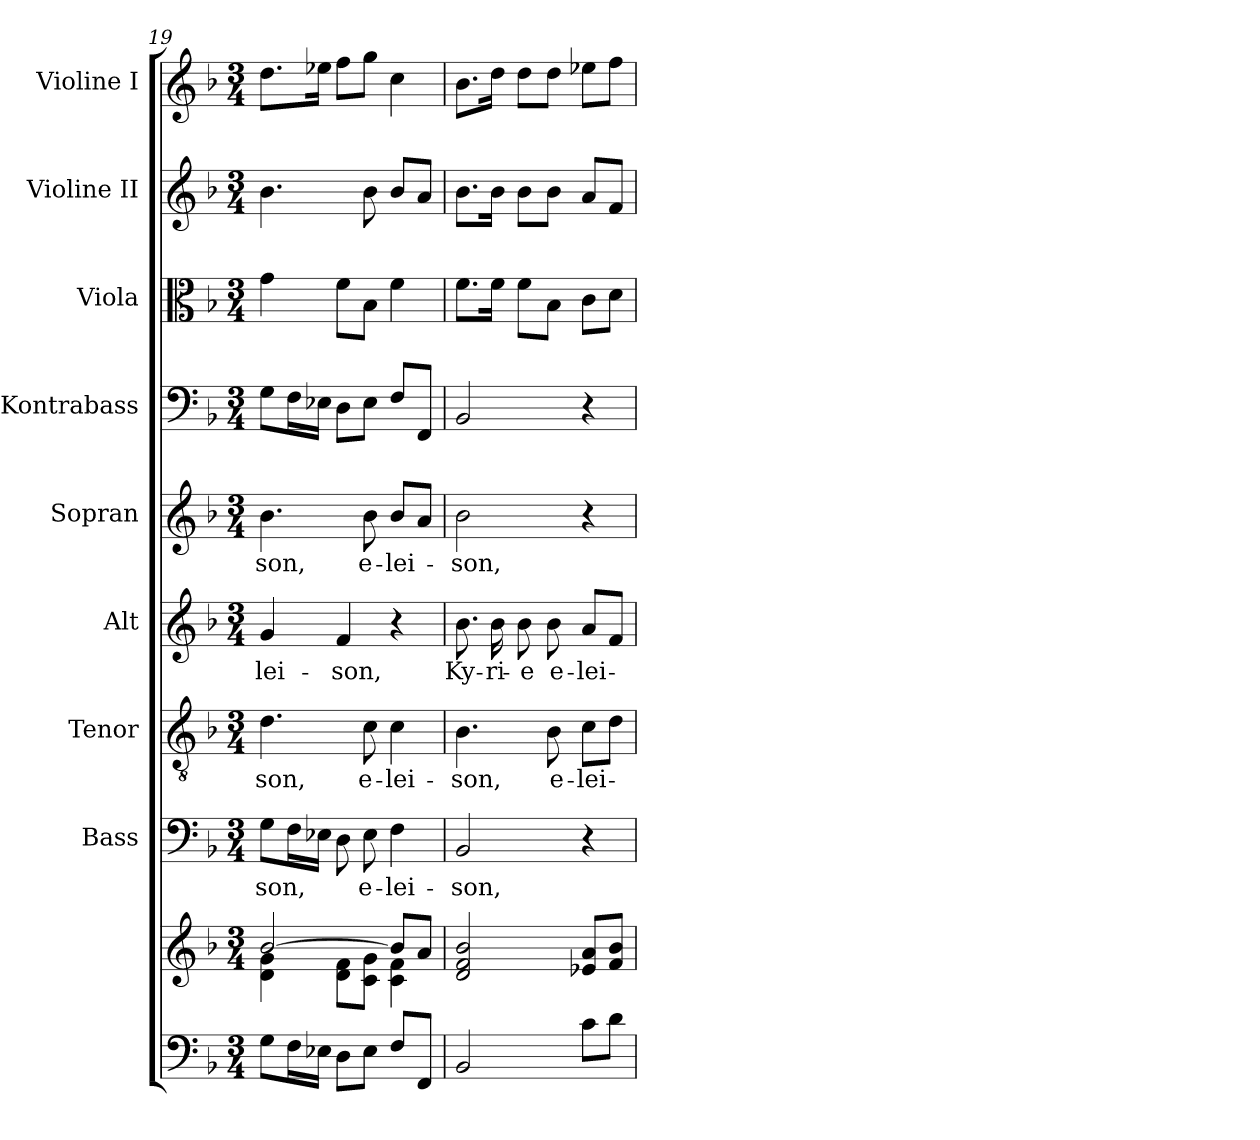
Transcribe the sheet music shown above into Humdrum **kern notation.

**kern	**kern	**kern	**text	**kern	**text	**kern	**text	**kern	**text	**kern	**kern	**kern	**kern
*part9	*part9	*part8	*part8	*part7	*part7	*part6	*part6	*part5	*part5	*part4	*part3	*part2	*part1
*staff10	*staff9	*staff8	*staff8	*staff7	*staff7	*staff6	*staff6	*staff5	*staff5	*staff4	*staff3	*staff2	*staff1
*	*	*I"Bass	*	*I"Tenor	*	*I"Alt	*	*I"Sopran	*	*I"Kontrabass	*I"Viola	*I"Violine II	*I"Violine I
*	*	*I'B.	*	*I'T.	*	*I'A.	*	*I'S.	*	*I'Kb.	*I'Vla.	*I'Vl. II	*I'Vl. I
!!LO:LB:g=z
*clefF4	*clefG2	*clefF4	*	*clefGv2	*	*clefG2	*	*clefG2	*	*clefF4	*clefC3	*clefG2	*clefG2
*	*	*	*	*	*	*	*	*	*	*ITrd7c12	*	*	*
*k[b-]	*k[b-]	*k[b-]	*	*k[b-]	*	*k[b-]	*	*k[b-]	*	*k[b-]	*k[b-]	*k[b-]	*k[b-]
*F:	*F:	*F:	*	*F:	*	*F:	*	*F:	*	*F:	*F:	*F:	*F:
*M3/4	*M3/4	*M3/4	*	*M3/4	*	*M3/4	*	*M3/4	*	*M3/4	*M3/4	*M3/4	*M3/4
=19	=19	=19	=19	=19	=19	=19	=19	=19	=19	=19	=19	=19	=19
*	*^	*	*	*	*	*	*	*	*	*	*	*	*
!	!	!	!	!LO:LY:b	!	!LO:LY:b	!	!LO:LY:b	!	!LO:LY:b	!	!	!	!
8G\L	[>2b-/	4d\ 4g\	8G\L	-son,	4.d\	-son,	4g/	-lei-	4.b-\	-son,	8GG\L	4g\	4.b-\	8.dd\L
16F\L	.	.	16F\L	.	.	.	.	.	.	.	16FF\L	.	.	.
16E-X\JJ	.	.	16E-X\JJ	.	.	.	.	.	.	.	16EE-X\JJ	.	.	16ee-X\Jk
!	!	!	!	!	!	!	!	!LO:LY:b	!	!	!	!	!	!
8D\L	.	8d\ 8f\L	8D\	.	.	.	4f/	-son,	.	.	8DD\L	8f\L	.	8ff\L
!	!	!	!	!LO:LY:b	!	!LO:LY:b	!	!	!	!LO:LY:b	!	!	!	!
8E-\J	.	8c\ 8g\J	8E-\	e-	8c\	e-	.	.	8b-\	e-	8EE-\J	8B-\J	8b-\	8gg\J
!	!	!	!	!LO:LY:b	!	!LO:LY:b	!	!	!	!LO:LY:b	!	!	!	!
8F/L	8b-/L]	4c\ 4f\	4F\	-lei-	4c\	-lei-	4r	.	8b-/L	-lei-	8FF/L	4f\	8b-/L	4cc\
8FF/J	8a/J	.	.	.	.	.	.	.	8a/J	.	8FFF/J	.	8a/J	.
*	*v	*v	*	*	*	*	*	*	*	*	*	*	*	*
=20	=20	=20	=20	=20	=20	=20	=20	=20	=20	=20	=20	=20	=20
!	!	!	!LO:LY:b	!	!LO:LY:b	!	!LO:LY:b	!	!LO:LY:b	!	!	!	!
2BB-/	2d/ 2f/ 2b-/	2BB-/	-son,	4.B-\	-son,	8.b-\	Ky-	2b-\	-son,	2BBB-/	8.f\L	8.b-\L	8.b-\L
!	!	!	!	!	!	!	!LO:LY:b	!	!	!	!	!	!
.	.	.	.	.	.	16b-\	-ri-	.	.	.	16f\Jk	16b-\Jk	16dd\Jk
!	!	!	!	!	!	!	!LO:LY:b	!	!	!	!	!	!
.	.	.	.	.	.	8b-\	-e	.	.	.	8f\L	8b-\L	8dd\L
!	!	!	!	!	!LO:LY:b	!	!LO:LY:b	!	!	!	!	!	!
.	.	.	.	8B-\	e-	8b-\	e-	.	.	.	8B-\J	8b-\J	8dd\J
!	!	!	!	!	!LO:LY:b	!	!LO:LY:b	!	!	!	!	!	!
8c\L	8e-X/ 8a/L	4r	.	8c\L	-lei-	8a/L	-lei-	4r	.	4r	8c\L	8a/L	8ee-X\L
8d\J	8f/ 8b-/J	.	.	8d\J	.	8f/J	.	.	.	.	8d\J	8f/J	8ff\J
=	=	=	=	=	=	=	=	=	=	=	=	=	=
*-	*-	*-	*-	*-	*-	*-	*-	*-	*-	*-	*-	*-	*-
